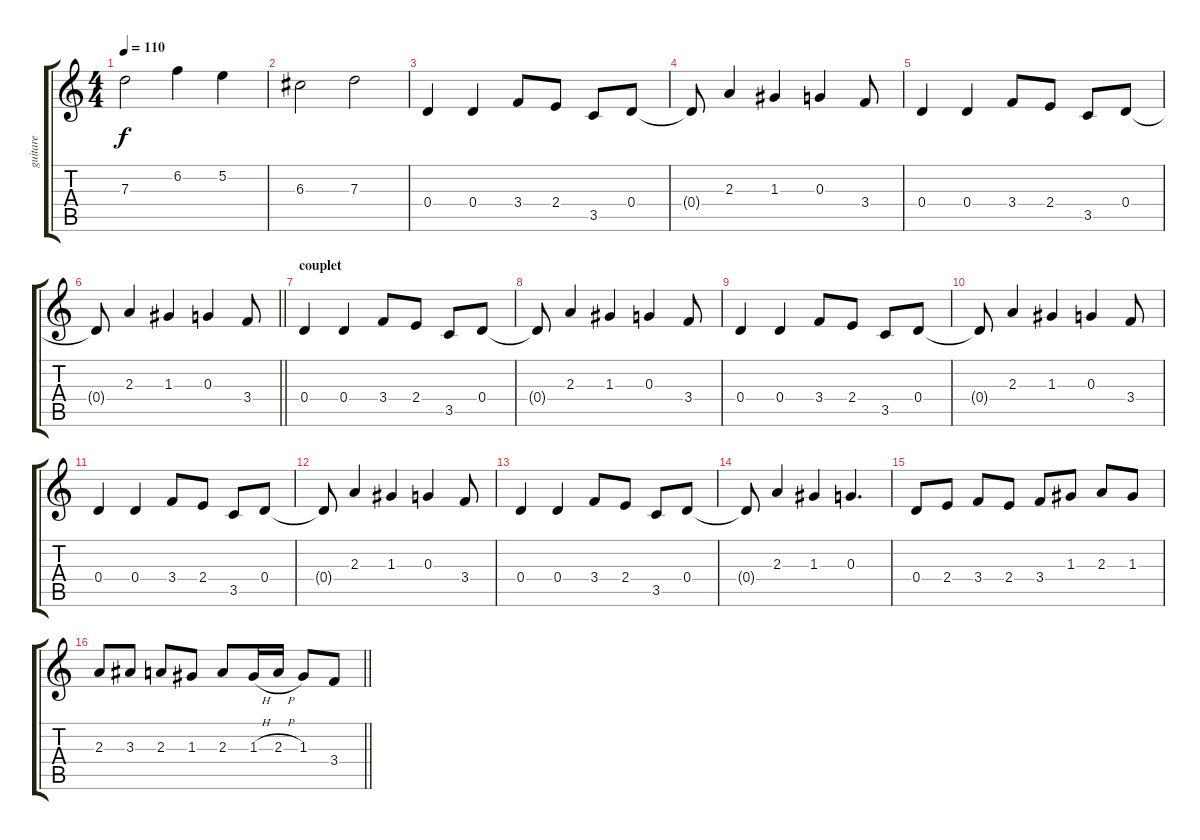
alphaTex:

\track ("guitare" "guitare") {instrument distortionguitar}
\staff {score tabs}
\tuning (E4 B3 G3 D3 A2 E2) {hide}
\ts (4 4)
\tempo 110
\clef g2
\ks c
7.3.2{dy f} 6.2.4 5.2.4 |
6.3.2 7.3.2 |
0.4.4 0.4.4 3.4.8 2.4.8 3.5.8 0.4.8 |
0.4{t}.8 2.3.4 1.3.4 0.3.4 3.4.8 |
0.4.4 0.4.4 3.4.8 2.4.8 3.5.8 0.4.8 |
\barLineRight lightlight
0.4{t}.8 2.3.4 1.3.4 0.3.4 3.4.8 |
\section ("" "couplet")
0.4.4 0.4.4 3.4.8 2.4.8 3.5.8 0.4.8 |
0.4{t}.8 2.3.4 1.3.4 0.3.4 3.4.8 |
0.4.4 0.4.4 3.4.8 2.4.8 3.5.8 0.4.8 |
0.4{t}.8 2.3.4 1.3.4 0.3.4 3.4.8 |
0.4.4 0.4.4 3.4.8 2.4.8 3.5.8 0.4.8 |
0.4{t}.8 2.3.4 1.3.4 0.3.4 3.4.8 |
0.4.4 0.4.4 3.4.8 2.4.8 3.5.8 0.4.8 |
0.4{t}.8 2.3.4 1.3.4 0.3.4{d} |
0.4.8 2.4.8 3.4.8 2.4.8 3.4.8 1.3.8 2.3.8 1.3.8 |
\barLineRight lightlight
2.3.8 3.3.8 2.3.8 1.3.8 2.3.8 1.3{h}.16 2.3{h}.16 1.3.8 3.4.8
